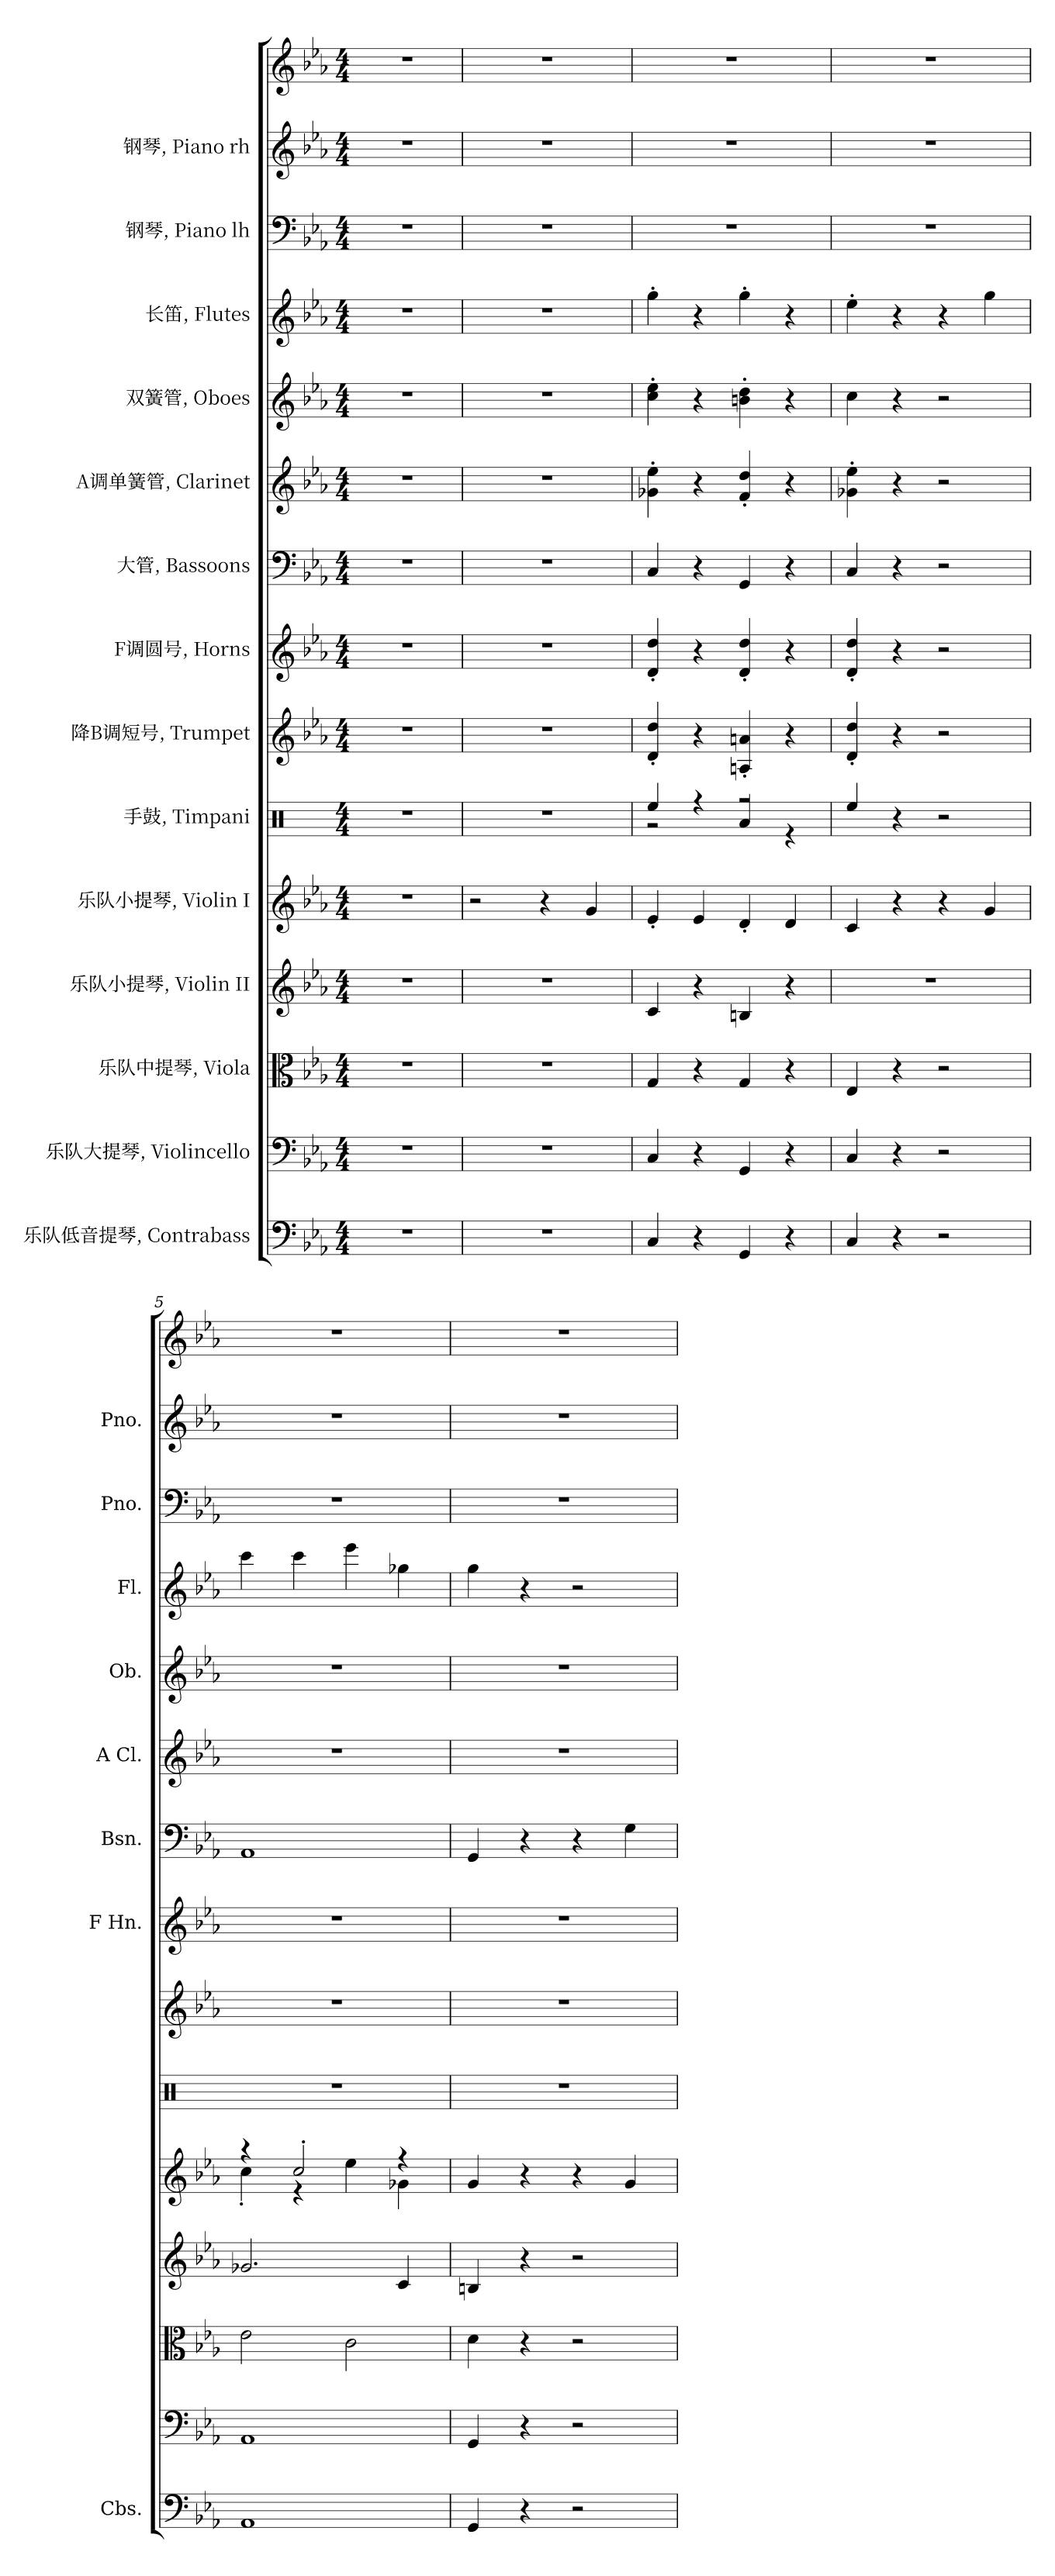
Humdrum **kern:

**kern	**kern	**kern	**kern	**kern	**kern	**kern	**kern	**kern	**kern	**kern	**kern	**kern	**kern	**kern
*part14	*part13	*part12	*part11	*part10	*part9	*part8	*part7	*part6	*part5	*part4	*part3	*part2	*part1	*part1
*staff15	*staff14	*staff13	*staff12	*staff11	*staff10	*staff9	*staff8	*staff7	*staff6	*staff5	*staff4	*staff3	*staff2	*staff1
*I"乐队低音提琴, Contrabass	*I"乐队大提琴, Violincello	*I"乐队中提琴, Viola	*I"乐队小提琴, Violin II	*I"乐队小提琴, Violin I	*I"手鼓, Timpani	*I"降B调短号, Trumpet	*I"F调圆号, Horns	*I"大管, Bassoons	*I"A调单簧管, Clarinet	*I"双簧管, Oboes	*I"长笛, Flutes	*I"钢琴, Piano lh	*I"钢琴, Piano rh	*
*I'Cbs.	*	*	*	*	*	*	*I'F Hn.	*I'Bsn.	*I'A Cl.	*I'Ob.	*I'Fl.	*I'Pno.	*I'Pno.	*
*clefF4	*clefF4	*clefC3	*clefG2	*clefG2	*clefX	*clefG2	*clefG2	*clefF4	*clefG2	*clefG2	*clefG2	*clefF4	*clefG2	*clefG2
*ITrd7c12	*	*	*	*	*	*ITrd1c2	*ITrd4c7	*	*ITrd2c3	*	*	*	*	*
*k[b-e-a-]	*k[b-e-a-]	*k[b-e-a-]	*k[b-e-a-]	*k[b-e-a-]	*k[]	*k[b-e-a-d-g-]	*k[b-e-a-d-]	*k[b-e-a-]	*k[]	*k[b-e-a-]	*k[b-e-a-]	*k[b-e-a-]	*k[b-e-a-]	*k[b-e-a-]
*M4/4	*M4/4	*M4/4	*M4/4	*M4/4	*M4/4	*M4/4	*M4/4	*M4/4	*M4/4	*M4/4	*M4/4	*M4/4	*M4/4	*M4/4
*MM250	*MM250	*MM250	*MM250	*MM250	*MM250	*MM250	*MM250	*MM250	*MM250	*MM250	*MM250	*MM250	*MM250	*MM250
=1	=1	=1	=1	=1	=1	=1	=1	=1	=1	=1	=1	=1	=1	=1
1r	1r	1r	1r	1r	1r	1r	1r	1r	1r	1r	1r	1r	1r	1r
=2	=2	=2	=2	=2	=2	=2	=2	=2	=2	=2	=2	=2	=2	=2
*	*	*	*	*	*	*	*	*	*	*	*	*	*	*MM160
1r	1r	1r	1r	2r	1r	1r	1r	1r	1r	1r	1r	1r	1r	1r
.	.	.	.	4r	.	.	.	.	.	.	.	.	.	.
.	.	.	.	4g/	.	.	.	.	.	.	.	.	.	.
=3	=3	=3	=3	=3	=3	=3	=3	=3	=3	=3	=3	=3	=3	=3
*	*	*	*	*	*^	*	*	*	*	*	*	*	*	*
4CC/	4C/	4G/	4c/	4e-'/	4Ree/	2r	4c/' 4cc/'	4G/' 4g/'	4C/	4e-X\' 4cc\'	4cc\' 4ee-\'	4gg'\	1r	1r	1r
4r	4r	4r	4r	4e-/	4r	.	4r	4r	4r	4r	4r	4r	.	.	.
4GGG/	4GG/	4G/	4Bn/	4d'/	2r	4Ra/	4Gn/' 4gn/'	4G/' 4g/'	4GG/	4d/' 4b/'	4bn\' 4dd\'	4gg'\	.	.	.
4r	4r	4r	4r	4d/	.	4r	4r	4r	4r	4r	4r	4r	.	.	.
*	*	*	*	*	*v	*v	*	*	*	*	*	*	*	*	*
=4	=4	=4	=4	=4	=4	=4	=4	=4	=4	=4	=4	=4	=4	=4
4CC/	4C/	4E-/	1r	4c/	4Ree/	4c/' 4cc/'	4G/' 4g/'	4C/	4e-X\' 4cc\'	4cc\	4ee-'\	1r	1r	1r
4r	4r	4r	.	4r	4r	4r	4r	4r	4r	4r	4r	.	.	.
2r	2r	2r	.	4r	2r	2r	2r	2r	2r	2r	4r	.	.	.
.	.	.	.	4g/	.	.	.	.	.	.	4gg\	.	.	.
=5	=5	=5	=5	=5	=5	=5	=5	=5	=5	=5	=5	=5	=5	=5
*	*	*	*	*^	*	*	*	*	*	*	*	*	*	*
1AAA-	1AA-	2e-\	2.g-X/	4r	4cc'\	1r	1r	1r	1AA-	1r	1r	4ccc\	1r	1r	1r
.	.	.	.	2cc'/	4r	.	.	.	.	.	.	4ccc\	.	.	.
.	.	2c\	.	.	4ee-\	.	.	.	.	.	.	4eee-\	.	.	.
.	.	.	4c/	4r	4g-X\	.	.	.	.	.	.	4gg-X\	.	.	.
*	*	*	*	*v	*v	*	*	*	*	*	*	*	*	*	*
=6	=6	=6	=6	=6	=6	=6	=6	=6	=6	=6	=6	=6	=6	=6
4GGG/	4GG/	4d\	4Bn/	4g/	1r	1r	1r	4GG/	1r	1r	4gg\	1r	1r	1r
4r	4r	4r	4r	4r	.	.	.	4r	.	.	4r	.	.	.
2r	2r	2r	2r	4r	.	.	.	4r	.	.	2r	.	.	.
.	.	.	.	4g/	.	.	.	4G\	.	.	.	.	.	.
=	=	=	=	=	=	=	=	=	=	=	=	=	=	=
*-	*-	*-	*-	*-	*-	*-	*-	*-	*-	*-	*-	*-	*-	*-
